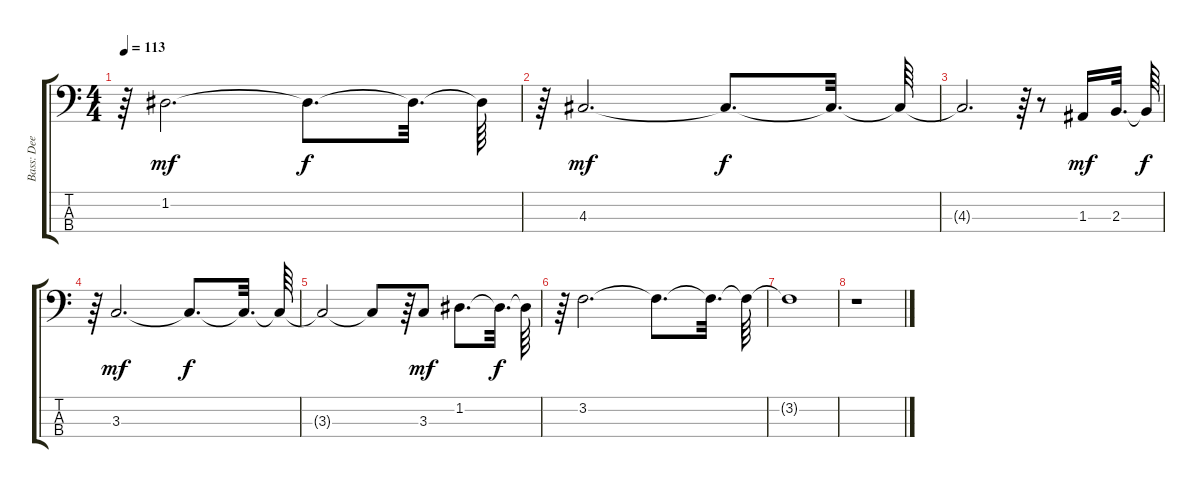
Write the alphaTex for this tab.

\track ("Bass: Dee Murray" "Bass: Dee ") {instrument electricbassfinger}
\staff {score tabs}
\tuning (G2 D2 A1 E1) {hide}
\ts (4 4)
\tempo 113
\clef f4
\ks c
r.64{dy f} 1.2.2{d dy mf} 1.2{t}.8{d dy f} 1.2{t}.32{d} 1.2{t}.64 |
r.64 4.3.2{d dy mf} 4.3{t}.8{d dy f} 4.3{t}.32{d} 4.3{t}.64 |
4.3{t}.2{d} r.64 r.8 1.3.16{dy mf} 2.3.32{d} 2.3{t}.64{dy f} |
r.64 3.3.2{d dy mf} 3.3{t}.8{d dy f} 3.3{t}.32{d} 3.3{t}.64 |
3.3{t}.2 3.3{t}.8 r.64 3.3.8{dy mf} 1.2.8{d} 1.2{t}.32{d dy f} 1.2{t}.64 |
r.64 3.2.2{d} 3.2{t}.8{d} 3.2{t}.32{d} 3.2{t}.64 |
3.2{t}.1 |
r.1
